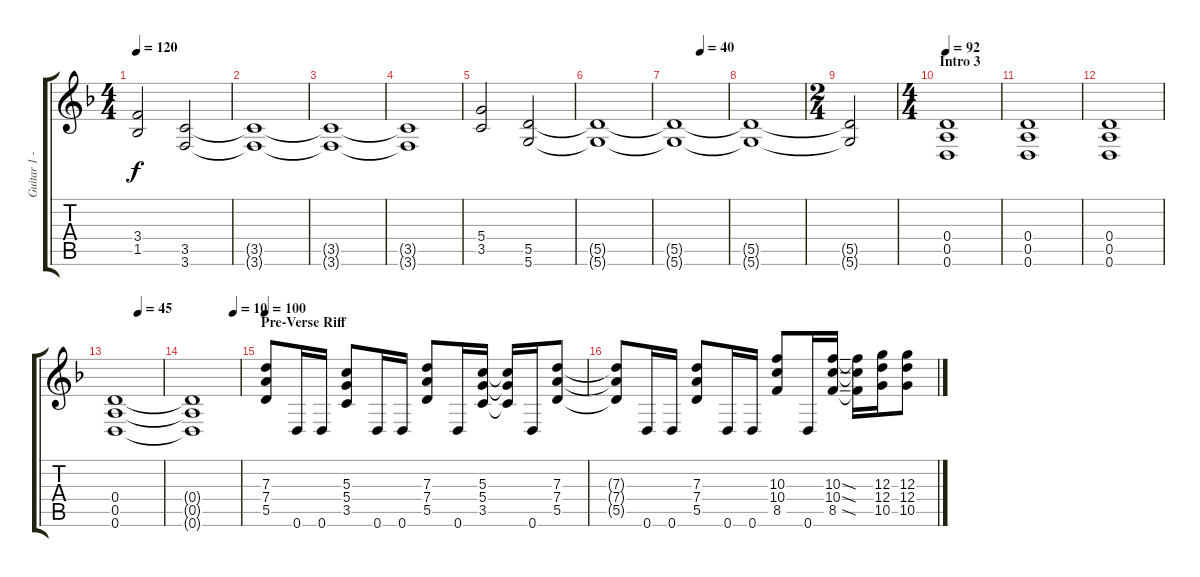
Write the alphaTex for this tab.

\track ("Guitar 1 - Criss Oliva" "Guitar 1 -") {instrument distortionguitar}
\staff {score tabs}
\tuning (E4 B3 G3 D3 A2 D2) {hide}
\ts (4 4)
\tempo 120
\clef g2
\ks f
(3.4 1.5).2{dy f} (3.5 3.6).2 |
(3.5{t} 3.6{t}).1 |
(3.5{t} 3.6{t}).1 |
(3.5{t} 3.6{t}).1 |
(5.4 3.5).2 (5.5 5.6).2 |
(5.5{t} 5.6{t}).1 |
\tempo (40 0.5)
(5.5{t} 5.6{t}).1 |
(5.5{t} 5.6{t}).1 |
\ts (2 4)
(5.5{t} 5.6{t}).2 |
\ts (4 4)
\section ("" "Intro 3")
\tempo 92
(0.4 0.5 0.6).1 |
(0.4 0.5 0.6).1 |
(0.4 0.5 0.6).1 |
\tempo (45 0.5)
(0.4 0.5 0.6).1 |
\tempo (10 0.875)
(0.4{t} 0.5{t} 0.6{t}).1 |
\section ("" "Pre-Verse Riff")
\tempo 100
(7.3 7.4 5.5).8 0.6.16 0.6.16 (5.3 5.4 3.5).8 0.6.16 0.6.16 (7.3 7.4 5.5).8 0.6.16 (5.3 5.4 3.5).16 (5.3{t} 5.4{t} 3.5{t}).16 0.6.16 (7.3 7.4 5.5).8 |
(7.3{t} 7.4{t} 5.5{t}).8 0.6.16 0.6.16 (7.3 7.4 5.5).8 0.6.16 0.6.16 (10.3 10.4 8.5).8 0.6.16 (10.3{ss} 10.4{ss} 8.5{ss}).16 (10.3{t} 10.4{t} 8.5{t}).16 (12.3 12.4 10.5).16 (12.3{ss} 12.4{ss} 10.5{ss}).8
